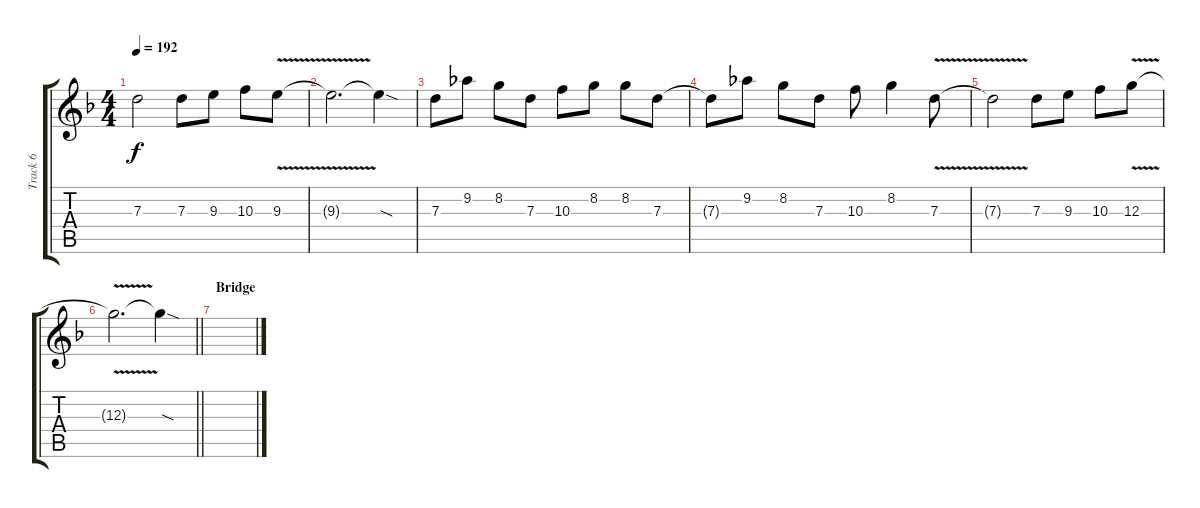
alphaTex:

\track ("Track 6" "Track 6") {instrument distortionguitar}
\staff {score tabs}
\tuning (E4 B3 G3 D3 A2 D2) {hide}
\ts (4 4)
\tempo 192
\clef g2
\ks f
7.3{t}.2{dy f} 7.3.8 9.3.8 10.3.8 9.3{v}.8 |
9.3{t}.2{d} 9.3{sod t}.4 |
7.3.8 9.2.8 8.2.8 7.3.8 10.3.8 8.2.8 8.2.8 7.3.8 |
7.3{t}.8 9.2.8 8.2.8 7.3.8 10.3.8 8.2.4 7.3{v}.8 |
7.3{t}.2 7.3.8 9.3.8 10.3.8 12.3{v}.8 |
\barLineRight lightlight
12.3{t}.2{d} 12.3{sod t}.4 |
\section ("" "Bridge")
